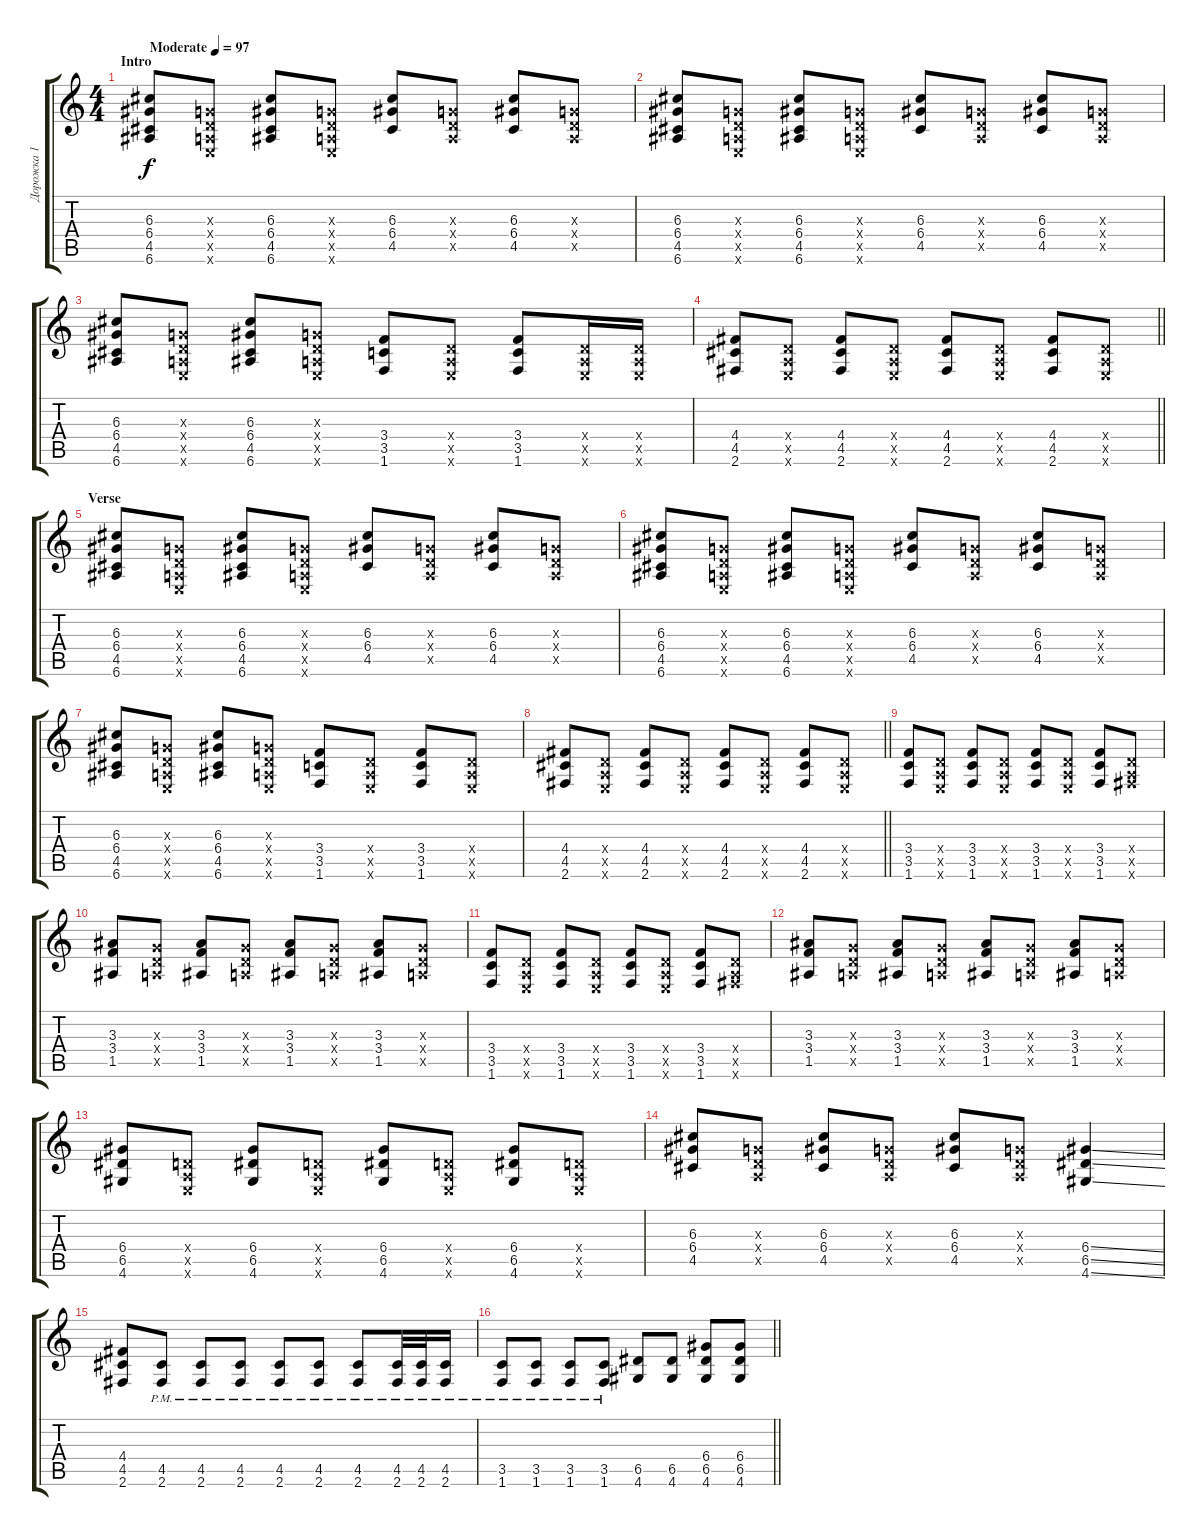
\track ("Дорожка 1" "Дорожка 1") {instrument distortionguitar}
\staff {score tabs}
\tuning (E4 B3 G3 D3 A2 E2) {hide}
\ts (4 4)
\section ("" "Intro")
\tempo (97 "Moderate")
\clef g2
\ks c
(6.3 6.4 4.5 6.6).8{dy f instrument distortionguitar} (0.3{x} 0.4{x} 0.5{x} 0.6{x}).8 (6.3 6.4 4.5 6.6).8 (0.3{x} 0.4{x} 0.5{x} 0.6{x}).8 (6.3 6.4 4.5).8 (0.3{x} 0.4{x} 0.5{x}).8 (6.3 6.4 4.5).8 (0.3{x} 0.4{x} 0.5{x}).8 |
(6.3 6.4 4.5 6.6).8 (0.3{x} 0.4{x} 0.5{x} 0.6{x}).8 (6.3 6.4 4.5 6.6).8 (0.3{x} 0.4{x} 0.5{x} 0.6{x}).8 (6.3 6.4 4.5).8 (0.3{x} 0.4{x} 0.5{x}).8 (6.3 6.4 4.5).8 (0.3{x} 0.4{x} 0.5{x}).8 |
(6.3 6.4 4.5 6.6).8 (0.3{x} 0.4{x} 0.5{x} 0.6{x}).8 (6.3 6.4 4.5 6.6).8 (0.3{x} 0.4{x} 0.5{x} 0.6{x}).8 (3.4 3.5 1.6).8 (0.4{x} 0.5{x} 0.6{x}).8 (3.4 3.5 1.6).8 (0.4{x} 0.5{x} 0.6{x}).16 (0.4{x} 0.5{x} 0.6{x}).16 |
\barLineRight lightlight
(4.4 4.5 2.6).8 (0.4{x} 0.5{x} 0.6{x}).8 (4.4 4.5 2.6).8 (0.4{x} 0.5{x} 0.6{x}).8 (4.4 4.5 2.6).8 (0.4{x} 0.5{x} 0.6{x}).8 (4.4 4.5 2.6).8 (0.4{x} 0.5{x} 0.6{x}).8 |
\section ("" "Verse")
(6.3 6.4 4.5 6.6).8 (0.3{x} 0.4{x} 0.5{x} 0.6{x}).8 (6.3 6.4 4.5 6.6).8 (0.3{x} 0.4{x} 0.5{x} 0.6{x}).8 (6.3 6.4 4.5).8 (0.3{x} 0.4{x} 0.5{x}).8 (6.3 6.4 4.5).8 (0.3{x} 0.4{x} 0.5{x}).8 |
(6.3 6.4 4.5 6.6).8 (0.3{x} 0.4{x} 0.5{x} 0.6{x}).8 (6.3 6.4 4.5 6.6).8 (0.3{x} 0.4{x} 0.5{x} 0.6{x}).8 (6.3 6.4 4.5).8 (0.3{x} 0.4{x} 0.5{x}).8 (6.3 6.4 4.5).8 (0.3{x} 0.4{x} 0.5{x}).8 |
(6.3 6.4 4.5 6.6).8 (0.3{x} 0.4{x} 0.5{x} 0.6{x}).8 (6.3 6.4 4.5 6.6).8 (0.3{x} 0.4{x} 0.5{x} 0.6{x}).8 (3.4 3.5 1.6).8 (0.4{x} 0.5{x} 0.6{x}).8 (3.4 3.5 1.6).8 (0.4{x} 0.5{x} 0.6{x}).8 |
\barLineRight lightlight
(4.4 4.5 2.6).8 (0.4{x} 0.5{x} 0.6{x}).8 (4.4 4.5 2.6).8 (0.4{x} 0.5{x} 0.6{x}).8 (4.4 4.5 2.6).8 (0.4{x} 0.5{x} 0.6{x}).8 (4.4 4.5 2.6).8 (0.4{x} 0.5{x} 0.6{x}).8 |
(3.4 3.5 1.6).8 (0.4{x} 0.5{x} 0.6{x}).8 (3.4 3.5 1.6).8 (0.4{x} 0.5{x} 0.6{x}).8 (3.4 3.5 1.6).8 (0.4{x} 0.5{x} 0.6{x}).8 (3.4 3.5 1.6).8 (0.4{x} 0.5{x} 2.6{x}).8 |
(3.3 3.4 1.5).8 (0.3{x} 0.4{x} 0.5{x}).8 (3.3 3.4 1.5).8 (0.3{x} 0.4{x} 0.5{x}).8 (3.3 3.4 1.5).8 (0.3{x} 0.4{x} 0.5{x}).8 (3.3 3.4 1.5).8 (0.3{x} 0.4{x} 0.5{x}).8 |
(3.4 3.5 1.6).8 (0.4{x} 0.5{x} 0.6{x}).8 (3.4 3.5 1.6).8 (0.4{x} 0.5{x} 0.6{x}).8 (3.4 3.5 1.6).8 (0.4{x} 0.5{x} 0.6{x}).8 (3.4 3.5 1.6).8 (0.4{x} 0.5{x} 2.6{x}).8 |
(3.3 3.4 1.5).8 (0.3{x} 0.4{x} 0.5{x}).8 (3.3 3.4 1.5).8 (0.3{x} 0.4{x} 0.5{x}).8 (3.3 3.4 1.5).8 (0.3{x} 0.4{x} 0.5{x}).8 (3.3 3.4 1.5).8 (0.3{x} 0.4{x} 0.5{x}).8 |
(6.4 6.5 4.6).8 (0.4{x} 0.5{x} 0.6{x}).8 (6.4 6.5 4.6).8 (0.4{x} 0.5{x} 0.6{x}).8 (6.4 6.5 4.6).8 (0.4{x} 0.5{x} 0.6{x}).8 (6.4 6.5 4.6).8 (0.4{x} 0.5{x} 0.6{x}).8 |
(6.3 6.4 4.5).8 (0.3{x} 0.4{x} 0.5{x}).8 (6.3 6.4 4.5).8 (0.3{x} 0.4{x} 0.5{x}).8 (6.3 6.4 4.5).8 (0.3{x} 0.4{x} 0.5{x}).8 (6.4{ss} 6.5{ss} 4.6{ss}).4 |
(4.4 4.5 2.6).8 (4.5{pm} 2.6{pm}).8 (4.5{pm} 2.6{pm}).8 (4.5{pm} 2.6{pm}).8 (4.5{pm} 2.6{pm}).8 (4.5{pm} 2.6{pm}).8 (4.5{pm} 2.6{pm}).8 (4.5{pm} 2.6{pm}).32 (4.5{pm} 2.6{pm}).32 (4.5{pm} 2.6{pm}).16 |
\barLineRight lightlight
(3.5{pm} 1.6{pm}).8 (3.5{pm} 1.6{pm}).8 (3.5{pm} 1.6{pm}).8 (3.5{pm} 1.6{pm}).8 (6.5 4.6).8 (6.5 4.6).8 (6.4 6.5 4.6).8 (6.4 6.5 4.6).8
